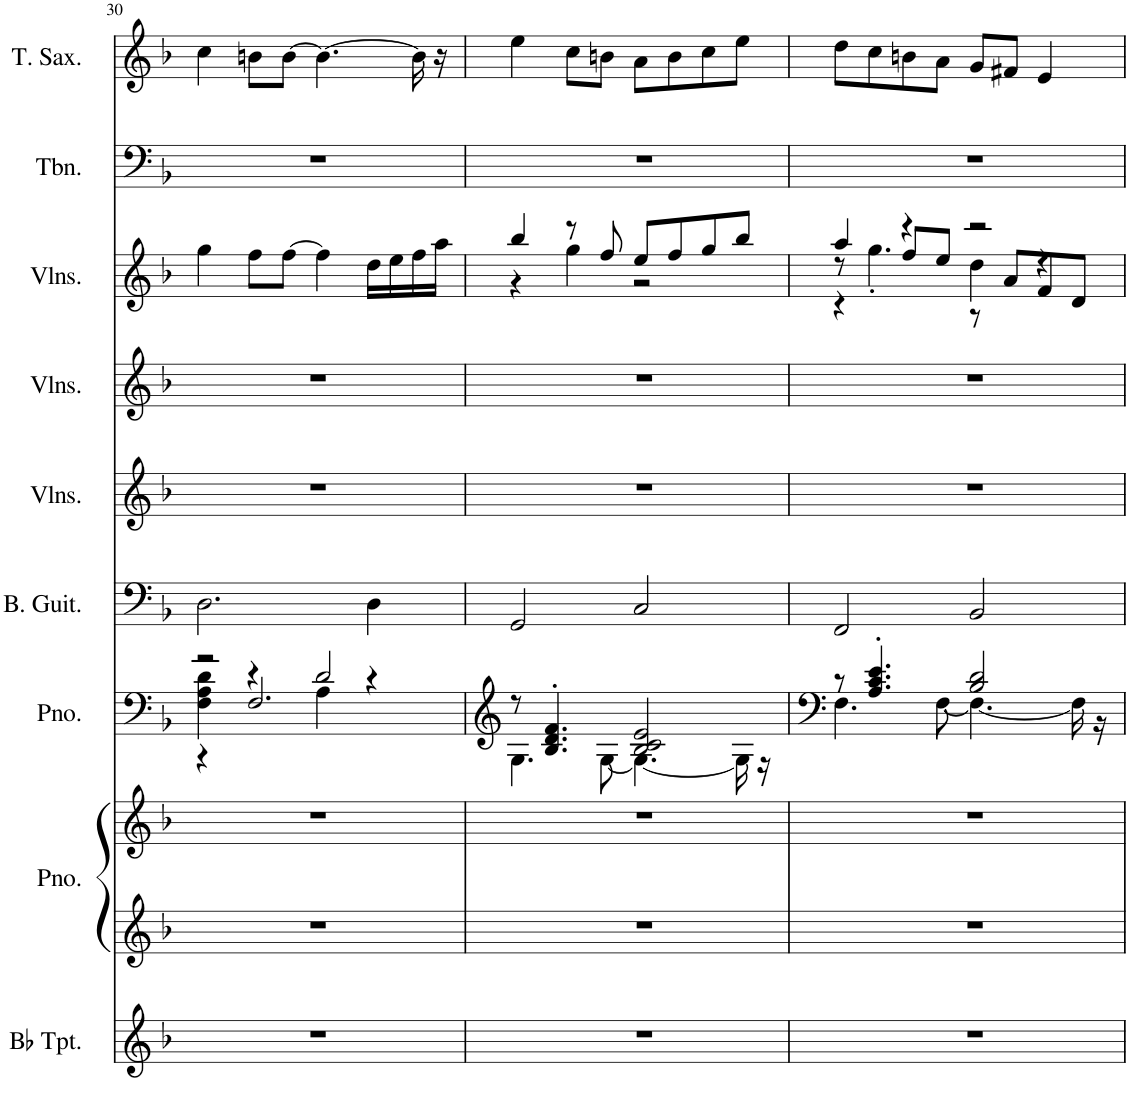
**kern	**kern	**kern	**kern	**kern	**kern	**kern	**kern	**kern	**kern
*part9	*part8	*part8	*part7	*part6	*part5	*part4	*part3	*part2	*part1
*staff10	*staff9	*staff8	*staff7	*staff6	*staff5	*staff4	*staff3	*staff2	*staff1
*I"Bb Trumpet, Trumpet 123	*I"Piano, Piano R	*	*I"Piano, Piano L	*I"Bass Guitar, Bass	*I"Violins, Strings	*I"Violins, Strings	*I"Violins,  Strings	*I"Trombone, vokal 1.2.3	*I"Tenor Saxophone, SOLO
*I'Bb Tpt.	*I'Pno.	*	*I'Pno.	*I'B. Guit.	*I'Vlns.	*I'Vlns.	*I'Vlns.	*I'Tbn.	*I'T. Sax.
!!LO:PB:g=z
*clefG2	*clefG2	*clefG2	*clefG2	*clefF4	*clefG2	*clefG2	*clefG2	*clefF4	*clefG2
*Trd1c2	*	*	*	*Trd7c12	*	*	*	*	*Trd8c14
*k[b-]	*k[b-]	*k[b-]	*k[b-]	*k[b-]	*k[b-]	*k[b-]	*k[b-]	*k[b-]	*k[b-]
*M4/4	*M4/4	*M4/4	*M4/4	*M4/4	*M4/4	*M4/4	*M4/4	*M4/4	*M4/4
=30	=30	=30	=30	=30	=30	=30	=30	=30	=30
*	*	*	*^	*	*	*	*	*	*
*	*	*	*	*^	*	*	*	*	*	*
1r	1r	1r	2r	4F\ 4A\ 4d\	4r	2.D\	1r	1r	4gg\	1r	4cc\
.	.	.	.	4r	2.F/	.	.	.	8ff\L	.	8bn\L
.	.	.	.	.	.	.	.	.	[8ff\J	.	[8b\J
.	.	.	2d/	4A\	.	.	.	.	4ff\]	.	4.b\_
.	.	.	.	4r	.	4D\	.	.	16dd\LL	.	.
.	.	.	.	.	.	.	.	.	16ee\	.	.
.	.	.	.	.	.	.	.	.	16ff\	.	16b\]
.	.	.	.	.	.	.	.	.	16aa\JJ	.	16r
*	*	*	*	*v	*v	*	*	*	*	*	*
=31	=31	=31	=31	=31	=31	=31	=31	=31	=31	=31
*	*	*	*	*	*	*	*	*^	*	*
1r	1r	1r	8r	4.G\	2GG/	1r	1r	4bb-/	4r	1r	4ee\
.	.	.	4.B-/' 4.d/' 4.f/'	.	.	.	.	.	.	.	.
.	.	.	.	.	.	.	.	8r	4gg\	.	8cc\L
.	.	.	.	[8G\	.	.	.	8ff/	.	.	8bn\J
.	.	.	2B-/ 2c/ 2e/	4.G\_	2C/	.	.	8ee/L	2r	.	8a\L
.	.	.	.	.	.	.	.	8ff/	.	.	8b\
.	.	.	.	.	.	.	.	8gg/	.	.	8cc\
.	.	.	.	16G\]	.	.	.	8bb-/J	.	.	8ee\J
.	.	.	.	16r	.	.	.	.	.	.	.
=32	=32	=32	=32	=32	=32	=32	=32	=32	=32	=32	=32
*	*	*	*	*	*	*	*	*	*^	*	*
1r	1r	1r	8r	4.F\	2FF/	1r	1r	4aa/	8r	4r	1r	8dd\L
.	.	.	4.A/' 4.c/' 4.e/'	.	.	.	.	.	4.gg'\	.	.	8cc\
.	.	.	.	.	.	.	.	4r	.	8ff/L	.	8bn\
.	.	.	.	[8F\	.	.	.	.	.	8ee/J	.	8a\J
.	.	.	2B-/ 2d/	4.F\_	2BB-/	.	.	2r	4dd\	8r	.	8g/L
.	.	.	.	.	.	.	.	.	.	8a/L	.	8f#X/J
.	.	.	.	.	.	.	.	.	4r	8f/	.	4e/
.	.	.	.	16F\]	.	.	.	.	.	8d/J	.	.
.	.	.	.	16r	.	.	.	.	.	.	.	.
*	*	*	*v	*v	*	*	*	*v	*v	*v	*	*
=	=	=	=	=	=	=	=	=	=
*-	*-	*-	*-	*-	*-	*-	*-	*-	*-
